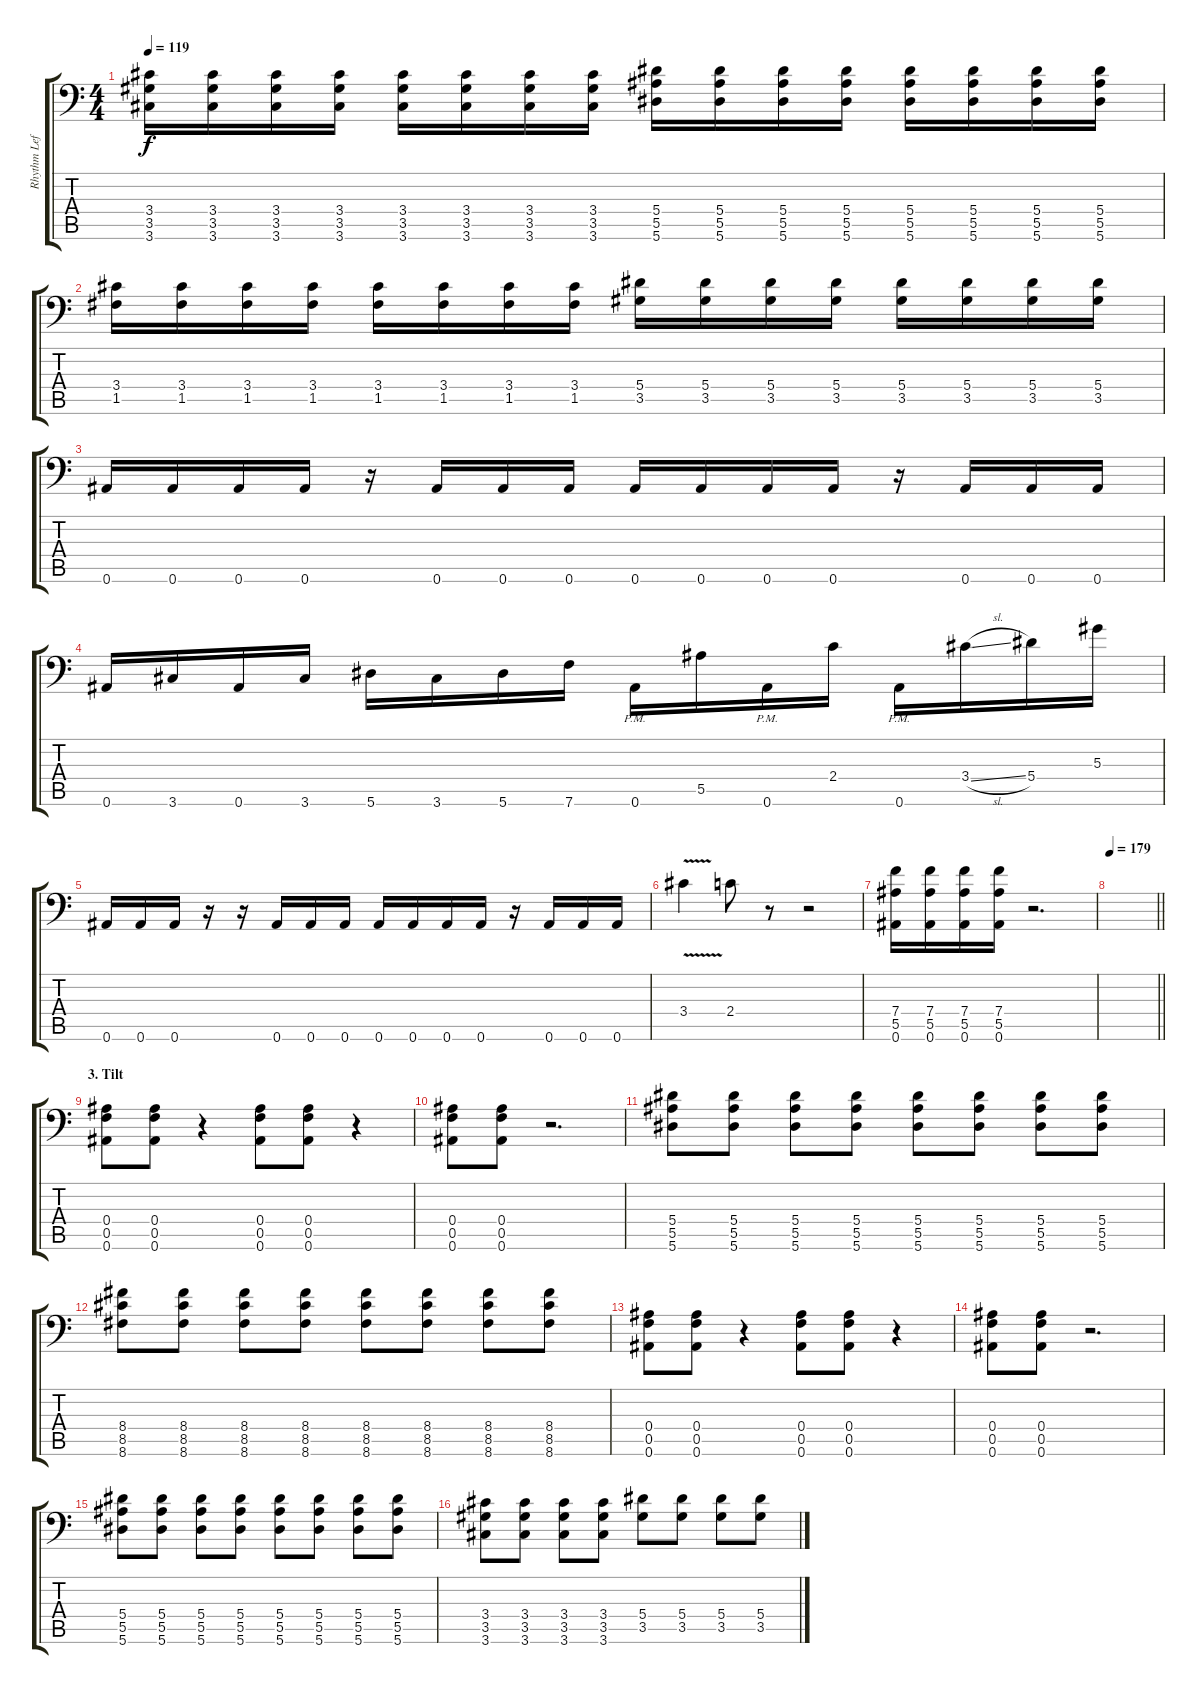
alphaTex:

\track ("Rhythm Left" "Rhythm Lef") {instrument distortionguitar}
\staff {score tabs}
\tuning (C4 G3 Eb3 Bb2 F2 Bb1) {hide}
\ts (4 4)
\tempo 119
\clef f4
\ks c
(3.4 3.5 3.6).16{dy f} (3.4 3.5 3.6).16 (3.4 3.5 3.6).16 (3.4 3.5 3.6).16 (3.4 3.5 3.6).16 (3.4 3.5 3.6).16 (3.4 3.5 3.6).16 (3.4 3.5 3.6).16 (5.4 5.5 5.6).16 (5.4 5.5 5.6).16 (5.4 5.5 5.6).16 (5.4 5.5 5.6).16 (5.4 5.5 5.6).16 (5.4 5.5 5.6).16 (5.4 5.5 5.6).16 (5.4 5.5 5.6).16 |
(3.4 1.5).16 (3.4 1.5).16 (3.4 1.5).16 (3.4 1.5).16 (3.4 1.5).16 (3.4 1.5).16 (3.4 1.5).16 (3.4 1.5).16 (5.4 3.5).16 (5.4 3.5).16 (5.4 3.5).16 (5.4 3.5).16 (5.4 3.5).16 (5.4 3.5).16 (5.4 3.5).16 (5.4 3.5).16 |
0.6.16 0.6.16 0.6.16 0.6.16 r.16 0.6.16 0.6.16 0.6.16 0.6.16 0.6.16 0.6.16 0.6.16 r.16 0.6.16 0.6.16 0.6.16 |
0.6.16 3.6.16 0.6.16 3.6.16 5.6.16 3.6.16 5.6.16 7.6.16 0.6{pm}.16 5.5.16 0.6{pm}.16 2.4.16 0.6{pm}.16 3.4{sl}.16 5.4.16 5.3.16 |
0.6.16 0.6.16 0.6.16 r.16 r.16 0.6.16 0.6.16 0.6.16 0.6.16 0.6.16 0.6.16 0.6.16 r.16 0.6.16 0.6.16 0.6.16 |
3.4{v}.4 2.4.8 r.8 r.2 |
(7.4 5.5 0.6).16 (7.4 5.5 0.6).16 (7.4 5.5 0.6).16 (7.4 5.5 0.6).16 r.2{d} |
\tempo 179
\barLineRight lightlight
|
\section ("" "3. Tilt")
(0.4 0.5 0.6).8 (0.4 0.5 0.6).8 r.4 (0.4 0.5 0.6).8 (0.4 0.5 0.6).8 r.4 |
(0.4 0.5 0.6).8 (0.4 0.5 0.6).8 r.2{d} |
(5.4 5.5 5.6).8 (5.4 5.5 5.6).8 (5.4 5.5 5.6).8 (5.4 5.5 5.6).8 (5.4 5.5 5.6).8 (5.4 5.5 5.6).8 (5.4 5.5 5.6).8 (5.4 5.5 5.6).8 |
(8.4 8.5 8.6).8 (8.4 8.5 8.6).8 (8.4 8.5 8.6).8 (8.4 8.5 8.6).8 (8.4 8.5 8.6).8 (8.4 8.5 8.6).8 (8.4 8.5 8.6).8 (8.4 8.5 8.6).8 |
(0.4 0.5 0.6).8 (0.4 0.5 0.6).8 r.4 (0.4 0.5 0.6).8 (0.4 0.5 0.6).8 r.4 |
(0.4 0.5 0.6).8 (0.4 0.5 0.6).8 r.2{d} |
(5.4 5.5 5.6).8 (5.4 5.5 5.6).8 (5.4 5.5 5.6).8 (5.4 5.5 5.6).8 (5.4 5.5 5.6).8 (5.4 5.5 5.6).8 (5.4 5.5 5.6).8 (5.4 5.5 5.6).8 |
(3.4 3.5 3.6).8 (3.4 3.5 3.6).8 (3.4 3.5 3.6).8 (3.4 3.5 3.6).8 (5.4 3.5).8 (5.4 3.5).8 (5.4 3.5).8 (5.4 3.5).8
